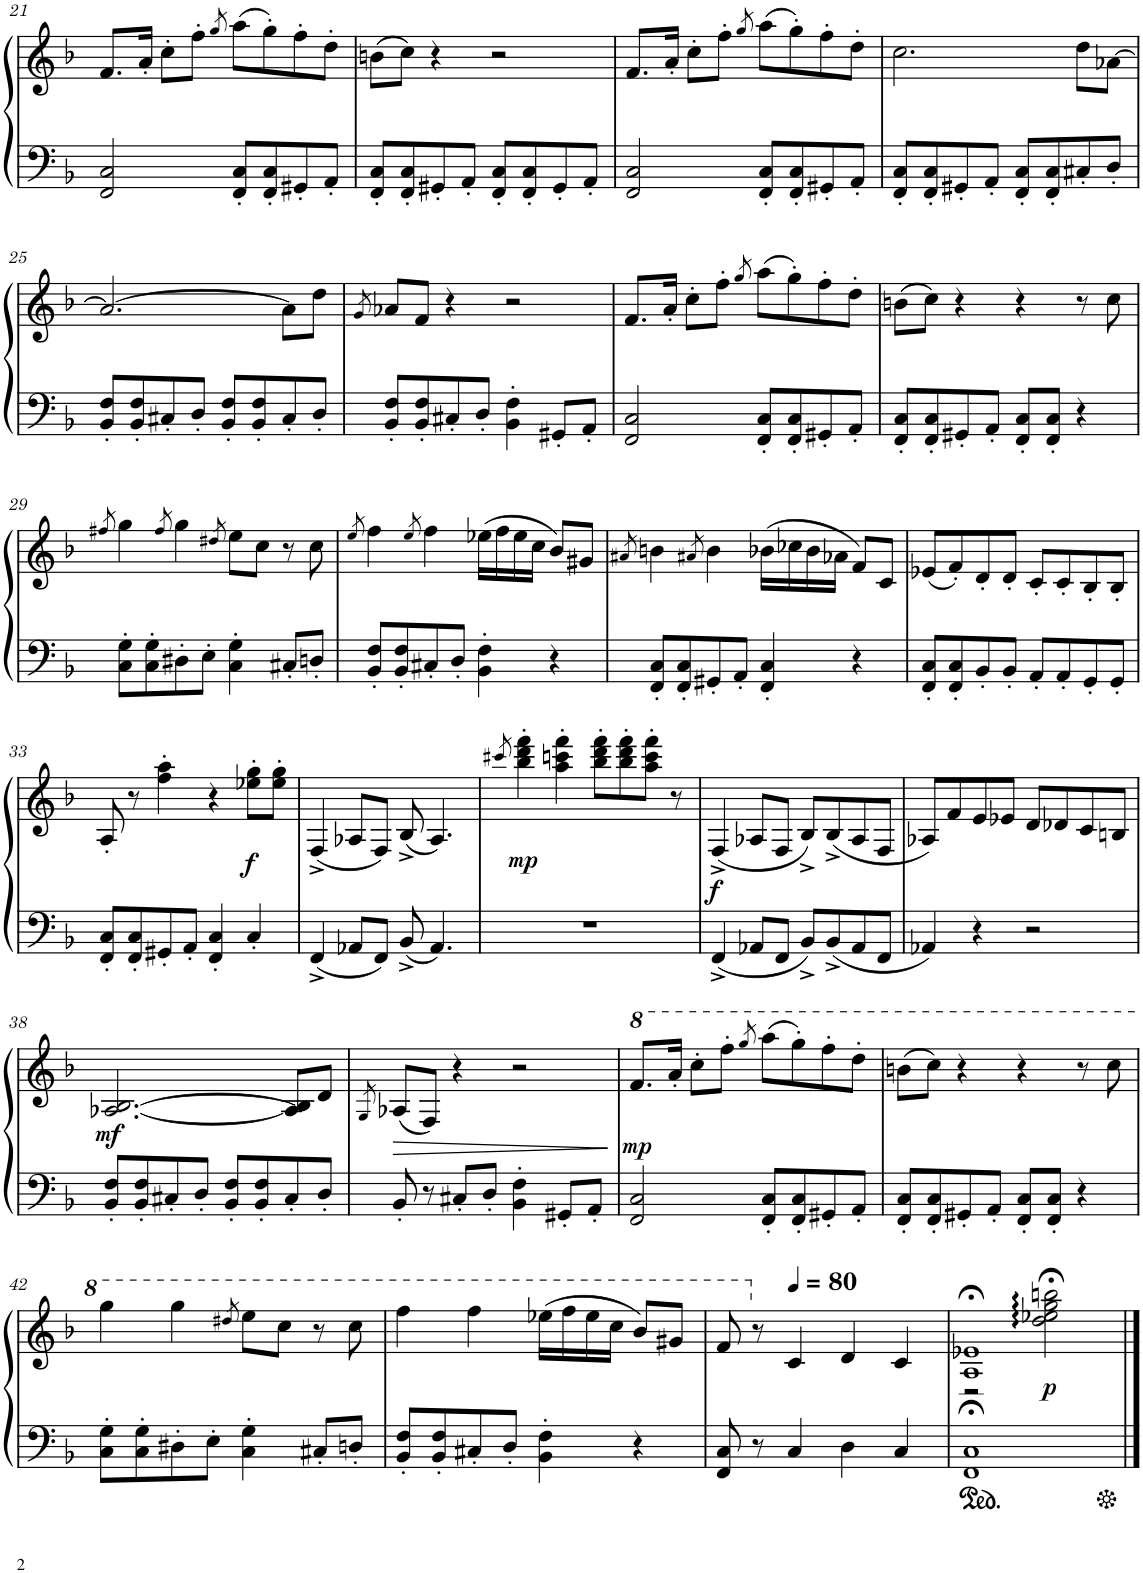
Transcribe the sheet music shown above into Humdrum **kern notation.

**kern	**kern	**dynam
*part1	*part1	*part1
*staff2	*staff1	*staff1/2
*I"Piano	*	*
*I'Pno.	*	*
!!LO:PB:g=z
*clefF4	*clefG2	*
*k[b-]	*k[b-]	*
*M4/4	*M4/4	*
=21	=21	=21
2FF/ 2C/	8.f/L	.
.	16a'/Jk	.
.	8cc'\L	.
.	8ff'\J	.
.	8qgg/	.
8FF/' 8C/'L	(8aa\L	.
8FF/' 8C/'	8gg'\)	.
8GG#X'/	8ff'\	.
8AA'/J	8dd'\J	.
=22	=22	=22
8FF/' 8C/'L	(8bn\L	.
8FF/' 8C/'	8cc\J)	.
8GG#X'/	4r	.
8AA'/J	.	.
8FF/' 8C/'L	2r	.
8FF/' 8C/'	.	.
8GG#'/	.	.
8AA'/J	.	.
=23	=23	=23
2FF/ 2C/	8.f/L	.
.	16a'/Jk	.
.	8cc'\L	.
.	8ff'\J	.
.	8qgg/	.
8FF/' 8C/'L	(8aa\L	.
8FF/' 8C/'	8gg'\)	.
8GG#X'/	8ff'\	.
8AA'/J	8dd'\J	.
=24	=24	=24
8FF/' 8C/'L	2.cc\	.
8FF/' 8C/'	.	.
8GG#X'/	.	.
8AA'/J	.	.
8FF/' 8C/'L	.	.
8FF/' 8C/'	.	.
8C#X'/	8dd\L	.
8D'/J	[8a-X\J	.
!!LO:LB:g=z
=25	=25	=25
8BB-/' 8F/'L	2.a-/_	.
8BB-/' 8F/'	.	.
8C#X'/	.	.
8D'/J	.	.
8BB-/' 8F/'L	.	.
8BB-/' 8F/'	.	.
8C#'/	8a-\L]	.
8D'/J	8dd\J	.
=26	=26	=26
.	8qg/	.
8BB-/' 8F/'L	8a-X/L	.
8BB-/' 8F/'	8f/J	.
8C#X'/	4r	.
8D'/J	.	.
4BB-\' 4F\'	2r	.
8GG#X'/L	.	.
8AA'/J	.	.
=27	=27	=27
2FF/ 2C/	8.f/L	.
.	16a'/Jk	.
.	8cc'\L	.
.	8ff'\J	.
.	8qgg/	.
8FF/' 8C/'L	(8aa\L	.
8FF/' 8C/'	8gg'\)	.
8GG#X'/	8ff'\	.
8AA'/J	8dd'\J	.
=28	=28	=28
8FF/' 8C/'L	(8bn\L	.
8FF/' 8C/'	8cc\J)	.
8GG#X'/	4r	.
8AA'/J	.	.
8FF/' 8C/'L	4r	.
8FF/' 8C/'J	.	.
4r	8r	.
.	8cc\	.
!!LO:LB:g=z
=29	=29	=29
.	8qff#X/	.
8C\' 8G\'L	4gg\	.
8C\' 8G\'	.	.
.	8qff#/	.
8D#X'\	4gg\	.
8E'\J	.	.
.	8qdd#X/	.
4C\' 4G\'	8ee\L	.
.	8cc\J	.
8C#X'/L	8r	.
8Dn'/J	8cc\	.
=30	=30	=30
.	8qee/	.
8BB-/' 8F/'L	4ff\	.
8BB-/' 8F/'	.	.
.	8qee/	.
8C#X'/	4ff\	.
8D'/J	.	.
4BB-\' 4F\'	(16ee-X\LL	.
.	16ff\	.
.	16ee-\	.
.	16cc\JJ	.
4r	8b-/L)	.
.	8g#X/J	.
=31	=31	=31
.	8qa#X/	.
8FF/' 8C/'L	4bn\	.
8FF/' 8C/'	.	.
.	8qa#X/	.
8GG#X'/	4b\	.
8AA'/J	.	.
4FF/' 4C/'	(16b-X\LL	.
.	16cc-X\	.
.	16b-\	.
.	16a-X\JJ	.
4r	8f/L)	.
.	8c/J	.
=32	=32	=32
8FF/' 8C/'L	(8e-X/L	.
8FF/' 8C/'	8f'/)	.
8BB-'/	8d'/	.
8BB-'/J	8d'/J	.
8AA'/L	8c'/L	.
8AA'/	8c'/	.
8GG'/	8B-'/	.
8GG'/J	8B-'/J	.
!!LO:LB:g=z
=33	=33	=33
8FF/' 8C/'L	8A'/	.
8FF/' 8C/'	8r	.
8GG#X'/	4ff\' 4aa\'	.
8AA'/J	.	.
4FF/' 4C/'	4r	.
!	!	!LO:DY:b
4C'/	8ee-X\' 8gg\'L	f
.	8ee-\' 8gg\'J	.
=34	=34	=34
4FF^/	(4F^/	.
8AA-X/L	8A-X/L	.
8FF/J	8F/J)	.
8BB-^/	(8B-^/	.
4.AA-/	4.A-/)	.
=35	=35	=35
.	8qccc#X/	.
!	!	!LO:DY:b
1r	4bb-\' 4ddd\' 4fff\'	mp
.	4aa\' 4cccn\' 4fff\'	.
.	8bb-\' 8ddd\' 8fff\'L	.
.	8bb-\' 8ddd\' 8fff\'	.
.	8aa\' 8ccc\' 8fff\'J	.
.	8r	.
=36	=36	=36
!	!	!LO:DY:b
4FF^/	(4F^/	f
8AA-X/L	8A-X/L	.
8FF/J	8F/J	.
8BB-^/L	8B-^/L)	.
8BB-^/	(8B-^/	.
8AA-/	8A-/	.
8FF/J	8F/J	.
=37	=37	=37
4AA-X/	8A-X/L)	.
.	8f/	.
4r	8e/	.
.	8e-X/J	.
2r	8d/L	.
.	8d-X/	.
.	8c/	.
.	8Bn/J	.
!!LO:LB:g=z
=38	=38	=38
!	!	!LO:DY:b
8BB-/' 8F/'L	[2.A-X/ [2.B-/	mf
8BB-/' 8F/'	.	.
8C#X'/	.	.
8D'/J	.	.
8BB-/' 8F/'L	.	.
8BB-/' 8F/'	.	.
8C#'/	8A-/] 8B-/]L	.
8D'/J	8d/J	.
=39	=39	=39
.	8qG/	.
8BB-'/	(8A-X/L	.
8r	8F/J)	.
8C#X'/L	4r	.
8D'/J	.	.
4BB-\' 4F\'	2r	.
8GG#X'/L	.	.
8AA'/J	.	.
=40	=40	=40
*	*8va	*
!	!	!LO:DY:b
2FF/ 2C/	8.ff/L	mp
.	16aa'/Jk	.
.	8ccc'\L	.
.	8fff'\J	.
.	8qggg/	.
8FF/' 8C/'L	(8aaa\L	.
8FF/' 8C/'	8ggg'\)	.
8GG#X'/	8fff'\	.
8AA'/J	8ddd'\J	.
=41	=41	=41
8FF/' 8C/'L	(8bbn\L	.
8FF/' 8C/'	8ccc\J)	.
8GG#X'/	4r	.
8AA'/J	.	.
8FF/' 8C/'L	4r	.
8FF/' 8C/'J	.	.
4r	8r	.
.	8ccc\	.
!!LO:LB:g=z
=42	=42	=42
8C\' 8G\'L	4ggg\	.
8C\' 8G\'	.	.
8D#X'\	4ggg\	.
8E'\J	.	.
.	8qddd#X/	.
4C\' 4G\'	8eee\L	.
.	8ccc\J	.
8C#X'/L	8r	.
8Dn'/J	8ccc\	.
=43	=43	=43
8BB-/' 8F/'L	4fff\	.
8BB-/' 8F/'	.	.
8C#X'/	4fff\	.
8D'/J	.	.
4BB-\' 4F\'	(16eee-X\LL	.
.	16fff\	.
.	16eee-\	.
.	16ccc\JJ	.
4r	8bb-/L)	.
.	8gg#X/J	.
=44	=44	=44
8FF/ 8C/	8ff/	.
*	*X8va	*
8r	8r	.
*	*MM80	*
4C/	4c/	.
4D\	4d/	.
4C/	4c/	.
=45	=45	=45
*	*^	*
1FF;< 1C;<	1A;< 1e-X;<	2r	.
!	!	!	!LO:DY:b
.	.	2dd\:;< 2ee-X\:;< 2gg\:;< 2bbn\:;<	p
*	*v	*v	*
==	==	==
*-	*-	*-
